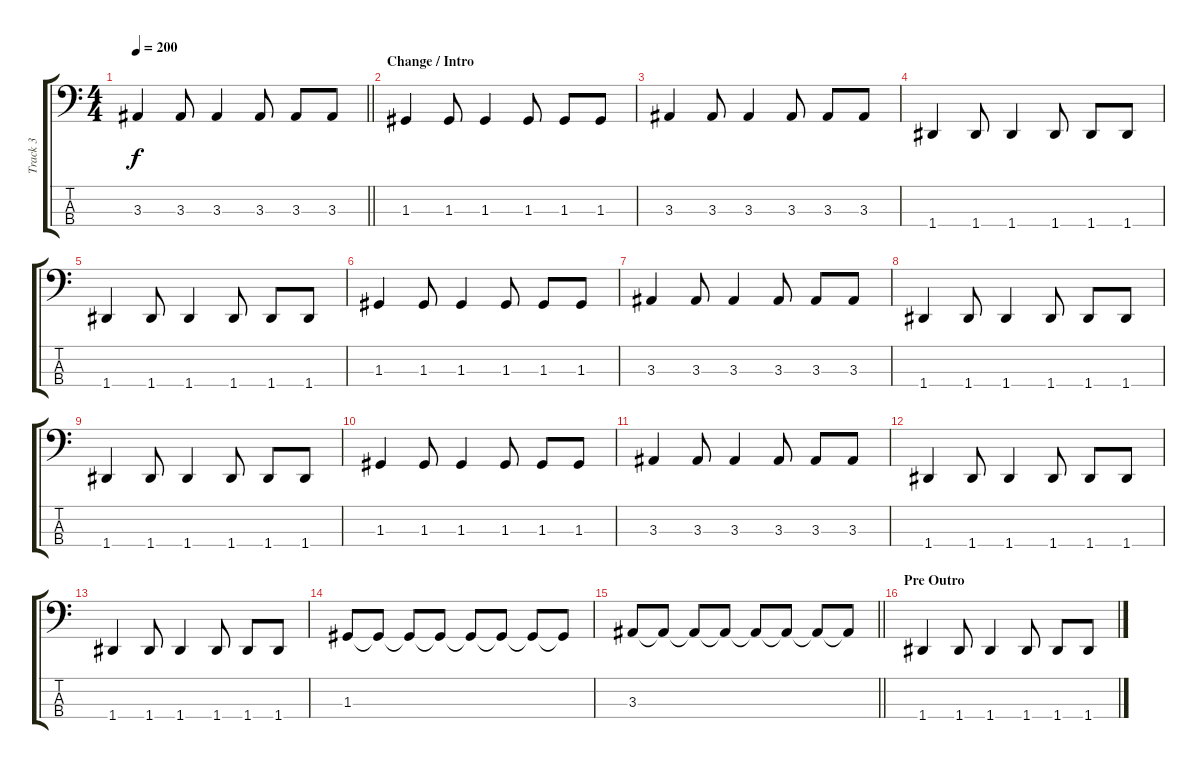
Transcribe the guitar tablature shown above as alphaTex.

\track ("Track 3" "Track 3") {instrument electricbasspick}
\staff {score tabs}
\tuning (F2 C2 G1 D1) {hide}
\ts (4 4)
\tempo 200
\clef f4
\barLineRight lightlight
\ks c
3.3.4{dy f} 3.3.8 3.3.4 3.3.8 3.3.8 3.3.8 |
\section ("" "Change / Intro")
1.3.4 1.3.8 1.3.4 1.3.8 1.3.8 1.3.8 |
3.3.4 3.3.8 3.3.4 3.3.8 3.3.8 3.3.8 |
1.4.4 1.4.8 1.4.4 1.4.8 1.4.8 1.4.8 |
1.4.4 1.4.8 1.4.4 1.4.8 1.4.8 1.4.8 |
1.3.4 1.3.8 1.3.4 1.3.8 1.3.8 1.3.8 |
3.3.4 3.3.8 3.3.4 3.3.8 3.3.8 3.3.8 |
1.4.4 1.4.8 1.4.4 1.4.8 1.4.8 1.4.8 |
1.4.4 1.4.8 1.4.4 1.4.8 1.4.8 1.4.8 |
1.3.4 1.3.8 1.3.4 1.3.8 1.3.8 1.3.8 |
3.3.4 3.3.8 3.3.4 3.3.8 3.3.8 3.3.8 |
1.4.4 1.4.8 1.4.4 1.4.8 1.4.8 1.4.8 |
1.4.4 1.4.8 1.4.4 1.4.8 1.4.8 1.4.8 |
1.3.8 1.3{t}.8 1.3{t}.8 1.3{t}.8 1.3{t}.8 1.3{t}.8 1.3{t}.8 1.3{t}.8 |
\barLineRight lightlight
3.3.8 3.3{t}.8 3.3{t}.8 3.3{t}.8 3.3{t}.8 3.3{t}.8 3.3{t}.8 3.3{t}.8 |
\section ("" "Pre Outro")
1.4.4 1.4.8 1.4.4 1.4.8 1.4.8 1.4.8
